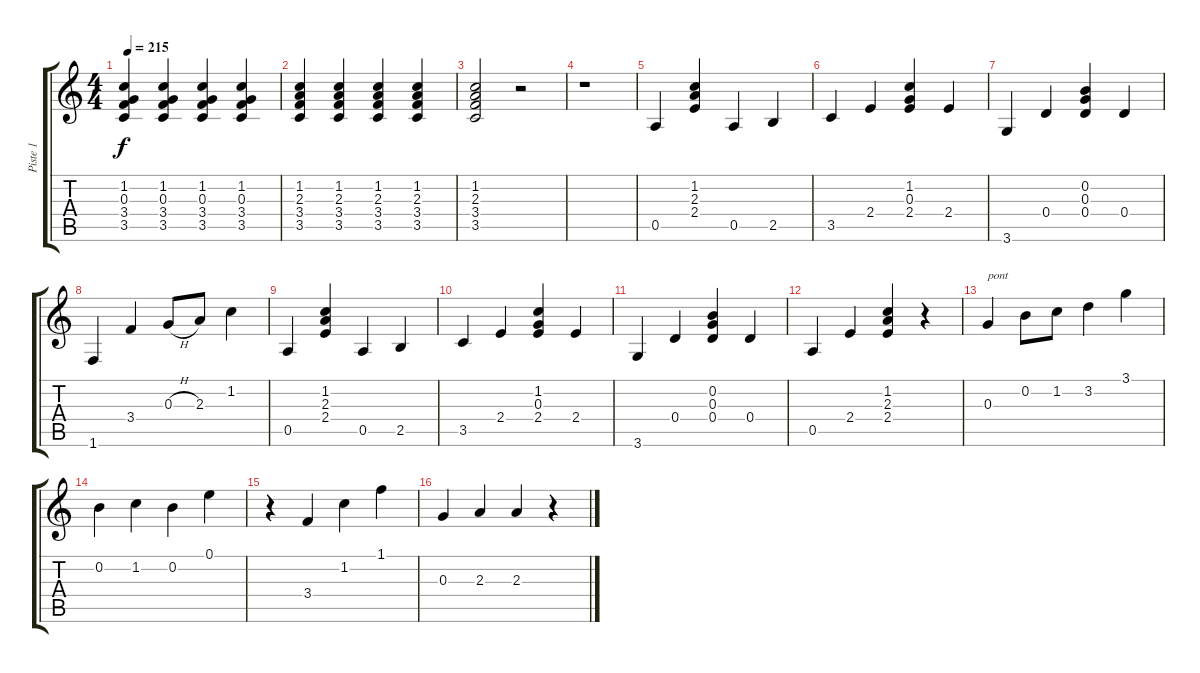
\track ("Piste 1" "Piste 1") {instrument acousticguitarnylon}
\staff {score tabs}
\tuning (E4 B3 G3 D3 A2 E2) {hide}
\ts (4 4)
\tempo 215
\clef g2
\ks c
(1.2 0.3 3.4 3.5).4{dy f} (1.2 0.3 3.4 3.5).4 (1.2 0.3 3.4 3.5).4 (1.2 0.3 3.4 3.5).4 |
(1.2 2.3 3.4 3.5).4 (1.2 2.3 3.4 3.5).4 (1.2 2.3 3.4 3.5).4 (1.2 2.3 3.4 3.5).4 |
(1.2 2.3 3.4 3.5).2 r.2 |
r.1 |
0.5.4 (1.2 2.3 2.4).4 0.5.4 2.5.4 |
3.5.4 2.4.4 (1.2 0.3 2.4).4 2.4.4 |
3.6.4 0.4.4 (0.2 0.3 0.4).4 0.4.4 |
1.6.4 3.4.4 0.3{h}.8 2.3.8 1.2.4 |
0.5.4 (1.2 2.3 2.4).4 0.5.4 2.5.4 |
3.5.4 2.4.4 (1.2 0.3 2.4).4 2.4.4 |
3.6.4 0.4.4 (0.2 0.3 0.4).4 0.4.4 |
0.5.4 2.4.4 (1.2 2.3 2.4).4 r.4 |
0.3.4{txt "pont"} 0.2.8 1.2.8 3.2.4 3.1.4 |
0.2.4 1.2.4 0.2.4 0.1.4 |
r.4 3.4.4 1.2.4 1.1.4 |
0.3.4 2.3.4 2.3.4 r.4
